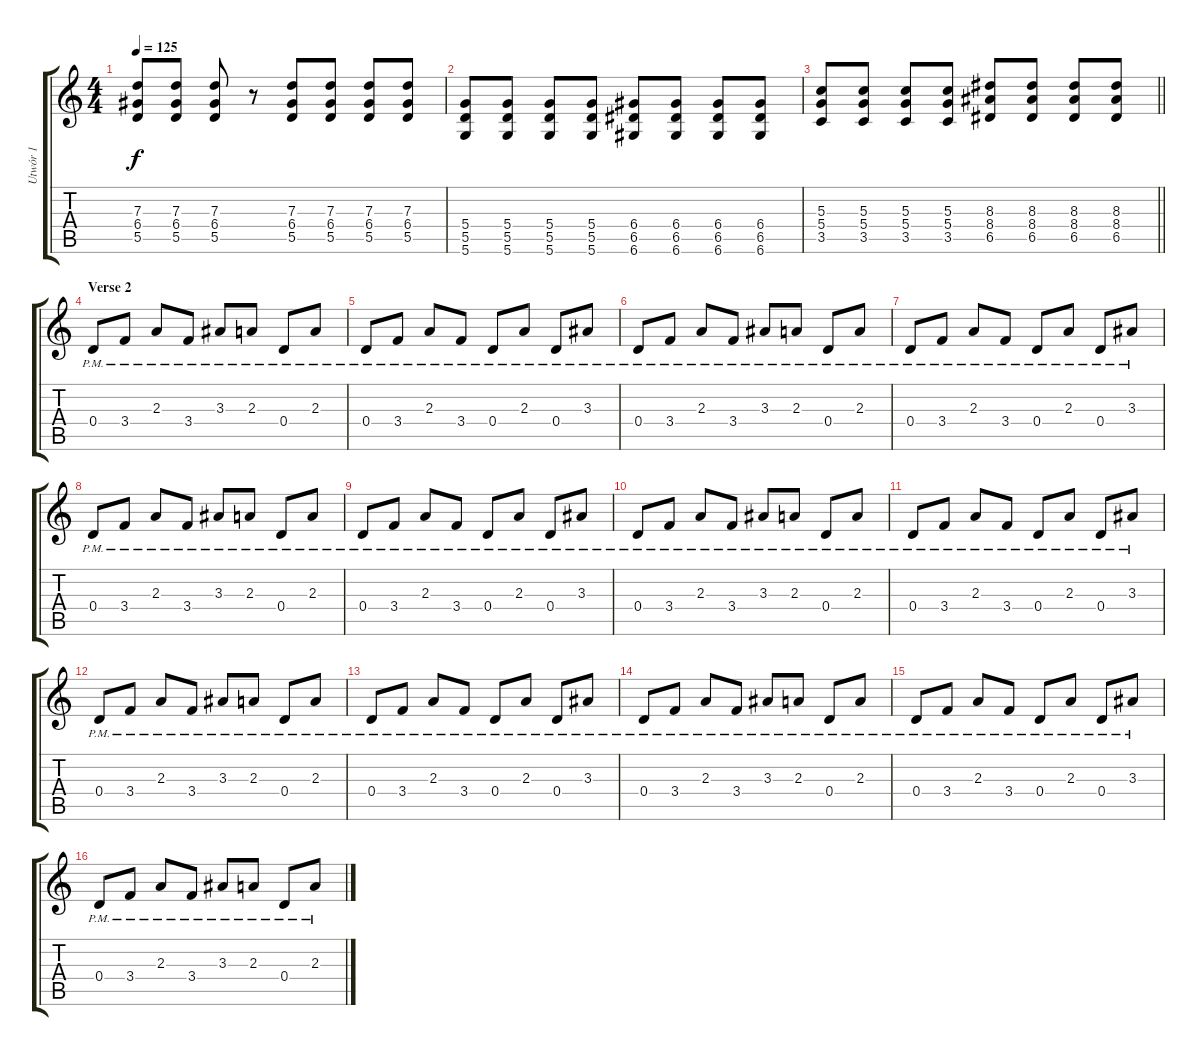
\track ("Utwór 1" "Utwór 1") {instrument distortionguitar}
\staff {score tabs}
\tuning (E4 B3 G3 D3 A2 D2) {hide}
\ts (4 4)
\tempo 125
\clef g2
\ks c
(7.3 6.4 5.5).8{dy f} (7.3 6.4 5.5).8 (7.3 6.4 5.5).8 r.8 (7.3 6.4 5.5).8 (7.3 6.4 5.5).8 (7.3 6.4 5.5).8 (7.3 6.4 5.5).8 |
(5.4 5.5 5.6).8 (5.4 5.5 5.6).8 (5.4 5.5 5.6).8 (5.4 5.5 5.6).8 (6.4 6.5 6.6).8 (6.4 6.5 6.6).8 (6.4 6.5 6.6).8 (6.4 6.5 6.6).8 |
\barLineRight lightlight
(5.3 5.4 3.5).8 (5.3 5.4 3.5).8 (5.3 5.4 3.5).8 (5.3 5.4 3.5).8 (8.3 8.4 6.5).8 (8.3 8.4 6.5).8 (8.3 8.4 6.5).8 (8.3 8.4 6.5).8 |
\section ("" "Verse 2")
0.4{pm}.8 3.4{pm}.8 2.3{pm}.8 3.4{pm}.8 3.3{pm}.8 2.3{pm}.8 0.4{pm}.8 2.3{pm}.8 |
0.4{pm}.8 3.4{pm}.8 2.3{pm}.8 3.4{pm}.8 0.4{pm}.8 2.3{pm}.8 0.4{pm}.8 3.3{pm}.8 |
0.4{pm}.8 3.4{pm}.8 2.3{pm}.8 3.4{pm}.8 3.3{pm}.8 2.3{pm}.8 0.4{pm}.8 2.3{pm}.8 |
0.4{pm}.8 3.4{pm}.8 2.3{pm}.8 3.4{pm}.8 0.4{pm}.8 2.3{pm}.8 0.4{pm}.8 3.3{pm}.8 |
0.4{pm}.8 3.4{pm}.8 2.3{pm}.8 3.4{pm}.8 3.3{pm}.8 2.3{pm}.8 0.4{pm}.8 2.3{pm}.8 |
0.4{pm}.8 3.4{pm}.8 2.3{pm}.8 3.4{pm}.8 0.4{pm}.8 2.3{pm}.8 0.4{pm}.8 3.3{pm}.8 |
0.4{pm}.8 3.4{pm}.8 2.3{pm}.8 3.4{pm}.8 3.3{pm}.8 2.3{pm}.8 0.4{pm}.8 2.3{pm}.8 |
0.4{pm}.8 3.4{pm}.8 2.3{pm}.8 3.4{pm}.8 0.4{pm}.8 2.3{pm}.8 0.4{pm}.8 3.3{pm}.8 |
0.4{pm}.8 3.4{pm}.8 2.3{pm}.8 3.4{pm}.8 3.3{pm}.8 2.3{pm}.8 0.4{pm}.8 2.3{pm}.8 |
0.4{pm}.8 3.4{pm}.8 2.3{pm}.8 3.4{pm}.8 0.4{pm}.8 2.3{pm}.8 0.4{pm}.8 3.3{pm}.8 |
0.4{pm}.8 3.4{pm}.8 2.3{pm}.8 3.4{pm}.8 3.3{pm}.8 2.3{pm}.8 0.4{pm}.8 2.3{pm}.8 |
0.4{pm}.8 3.4{pm}.8 2.3{pm}.8 3.4{pm}.8 0.4{pm}.8 2.3{pm}.8 0.4{pm}.8 3.3{pm}.8 |
0.4{pm}.8 3.4{pm}.8 2.3{pm}.8 3.4{pm}.8 3.3{pm}.8 2.3{pm}.8 0.4{pm}.8 2.3{pm}.8
